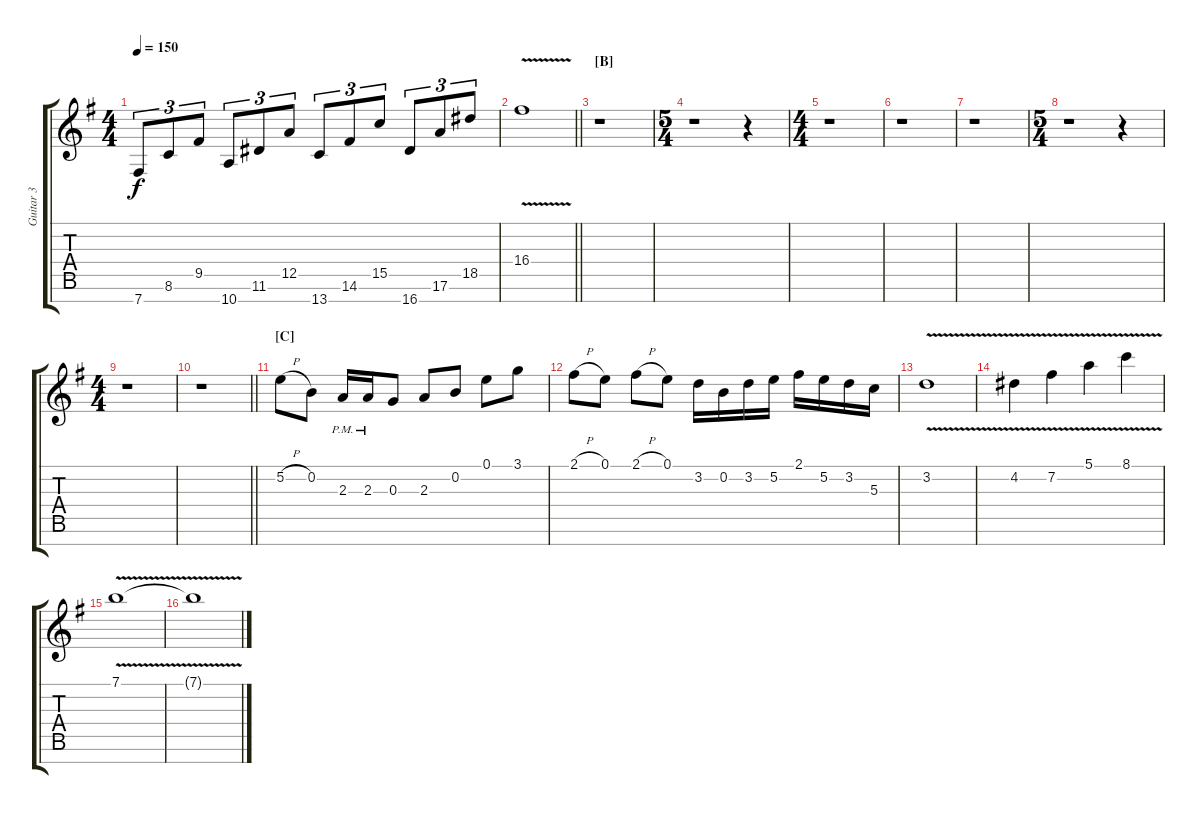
\track ("Guitar 3" "Guitar 3") {instrument distortionguitar}
\staff {score tabs}
\tuning (E4 B3 G3 D3 A2 E2 B1) {hide}
\ts (4 4)
\tempo 150
\clef g2
\ks eminor
7.7.8{tu (3 2) dy f} 8.6.8{tu (3 2)} 9.5.8{tu (3 2)} 10.7.8{tu (3 2)} 11.6.8{tu (3 2)} 12.5.8{tu (3 2)} 13.7.8{tu (3 2)} 14.6.8{tu (3 2)} 15.5.8{tu (3 2)} 16.7.8{tu (3 2)} 17.6.8{tu (3 2)} 18.5.8{tu (3 2)} |
\barLineRight lightlight
16.4{v}.1 |
\section ("" "[B]")
r.1 |
\ts (5 4)
r.1 r.4 |
\ts (4 4)
r.1 |
r.1 |
r.1 |
\ts (5 4)
r.1 r.4 |
\ts (4 4)
r.1 |
\barLineRight lightlight
r.1 |
\section ("" "[C]")
5.2{h}.8 0.2.8 2.3{pm}.16 2.3{pm}.16 0.3.8 2.3.8 0.2.8 0.1.8 3.1.8 |
2.1{h}.8 0.1.8 2.1{h}.8 0.1.8 3.2.16 0.2.16 3.2.16 5.2.16 2.1.16 5.2.16 3.2.16 5.3.16 |
3.2{v}.1 |
4.2{v}.4 7.2{v}.4 5.1{v}.4 8.1{v}.4 |
7.1{v}.1{volume 0} |
7.1{v t}.1
